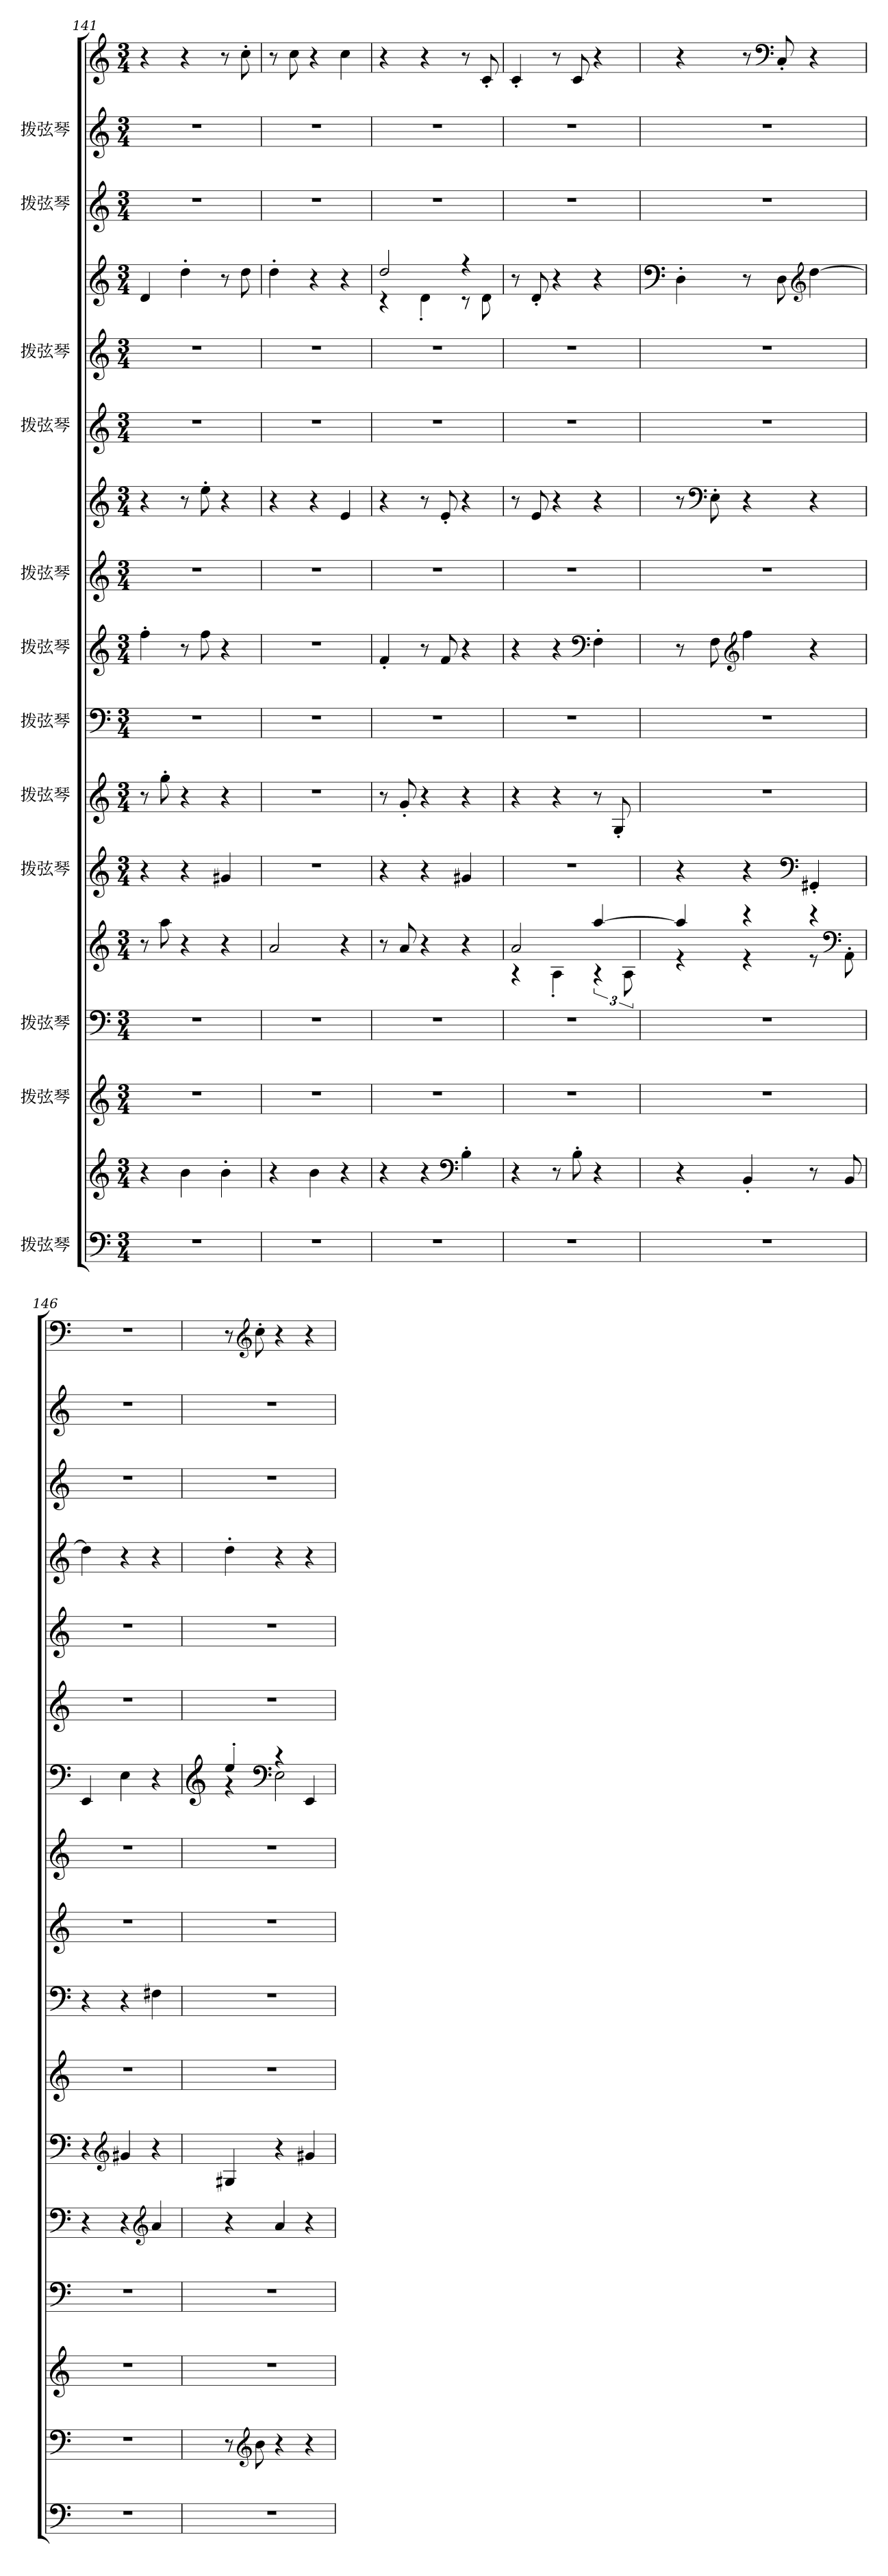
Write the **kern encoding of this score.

**kern	**kern	**kern	**kern	**kern	**kern	**kern	**kern	**kern	**kern	**kern	**kern	**kern	**kern	**kern	**kern	**kern
*part12	*part12	*part11	*part10	*part10	*part9	*part8	*part7	*part6	*part5	*part5	*part4	*part3	*part3	*part2	*part1	*part1
*staff17	*staff16	*staff15	*staff14	*staff13	*staff12	*staff11	*staff10	*staff9	*staff8	*staff7	*staff6	*staff5	*staff4	*staff3	*staff2	*staff1
*I"拨弦琴	*	*I"拨弦琴	*I"拨弦琴	*	*I"拨弦琴	*I"拨弦琴	*I"拨弦琴	*I"拨弦琴	*I"拨弦琴	*	*I"拨弦琴	*I"拨弦琴	*	*I"拨弦琴	*I"拨弦琴	*
*clefF4	*clefG2	*clefG2	*clefF4	*clefG2	*clefG2	*clefG2	*clefF4	*clefG2	*clefG2	*clefG2	*clefG2	*clefG2	*clefG2	*clefG2	*clefG2	*clefG2
*k[]	*k[]	*k[]	*k[]	*k[]	*k[]	*k[]	*k[]	*k[]	*k[]	*k[]	*k[]	*k[]	*k[]	*k[]	*k[]	*k[]
*M3/4	*M3/4	*M3/4	*M3/4	*M3/4	*M3/4	*M3/4	*M3/4	*M3/4	*M3/4	*M3/4	*M3/4	*M3/4	*M3/4	*M3/4	*M3/4	*M3/4
=141	=141	=141	=141	=141	=141	=141	=141	=141	=141	=141	=141	=141	=141	=141	=141	=141
2.r	4r	2.r	2.r	8r	4r	8r	2.r	4ff'\	2.r	4r	2.r	2.r	4d/	2.r	2.r	4r
.	.	.	.	8aa\	.	8gg'\	.	.	.	.	.	.	.	.	.	.
.	4b\	.	.	4r	4r	4r	.	8r	.	8r	.	.	4dd'\	.	.	4r
.	.	.	.	.	.	.	.	8ff\	.	8ee'\	.	.	.	.	.	.
.	4b'\	.	.	4r	4g#X/	4r	.	4r	.	4r	.	.	8r	.	.	8r
.	.	.	.	.	.	.	.	.	.	.	.	.	8dd\	.	.	8cc'\
!!LO:PB:g=z
=142	=142	=142	=142	=142	=142	=142	=142	=142	=142	=142	=142	=142	=142	=142	=142	=142
2.r	4r	2.r	2.r	2a/	2.r	2.r	2.r	2.r	2.r	4r	2.r	2.r	4dd'\	2.r	2.r	8r
.	.	.	.	.	.	.	.	.	.	.	.	.	.	.	.	8cc\
.	4b\	.	.	.	.	.	.	.	.	4r	.	.	4r	.	.	4r
.	4r	.	.	4r	.	.	.	.	.	4e/	.	.	4r	.	.	4cc\
=143	=143	=143	=143	=143	=143	=143	=143	=143	=143	=143	=143	=143	=143	=143	=143	=143
*	*	*	*	*	*	*	*	*	*	*	*	*	*^	*	*	*
2.r	4r	2.r	2.r	8r	4r	8r	2.r	4f'/	2.r	4r	2.r	2.r	2dd/	4r	2.r	2.r	4r
.	.	.	.	8a/	.	8g'/	.	.	.	.	.	.	.	.	.	.	.
.	4r	.	.	4r	4r	4r	.	8r	.	8r	.	.	.	4d'\	.	.	4r
.	.	.	.	.	.	.	.	8f/	.	8e'/	.	.	.	.	.	.	.
*	*clefF4	*	*	*	*	*	*	*	*	*	*	*	*	*	*	*	*
.	4B'\	.	.	4r	4g#X/	4r	.	4r	.	4r	.	.	4r	8r	.	.	8r
.	.	.	.	.	.	.	.	.	.	.	.	.	.	8d\	.	.	8c'/
*	*	*	*	*	*	*	*	*	*	*	*	*	*v	*v	*	*	*
=144	=144	=144	=144	=144	=144	=144	=144	=144	=144	=144	=144	=144	=144	=144	=144	=144
*	*	*	*	*^	*	*	*	*	*	*	*	*	*	*	*	*
2.r	4r	2.r	2.r	2a/	4r	2.r	4r	2.r	4r	2.r	8r	2.r	2.r	8r	2.r	2.r	4c'/
.	.	.	.	.	.	.	.	.	.	.	8e/	.	.	8d'/	.	.	.
.	8r	.	.	.	4A'\	.	4r	.	4r	.	4r	.	.	4r	.	.	8r
.	8B'\	.	.	.	.	.	.	.	.	.	.	.	.	.	.	.	8c/
*	*	*	*	*	*	*	*	*	*clefF4	*	*	*	*	*	*	*	*
.	4r	.	.	[4aa/	6r	.	8r	.	4F'\	.	4r	.	.	4r	.	.	4r
.	.	.	.	.	.	.	8G'/	.	.	.	.	.	.	.	.	.	.
.	.	.	.	.	12A\	.	.	.	.	.	.	.	.	.	.	.	.
=145	=145	=145	=145	=145	=145	=145	=145	=145	=145	=145	=145	=145	=145	=145	=145	=145	=145
*	*	*	*	*	*	*	*	*	*	*	*	*	*	*clefF4	*	*	*
2.r	4r	2.r	2.r	4aa/]	4r	4r	2.r	2.r	8r	2.r	8r	2.r	2.r	4D'\	2.r	2.r	4r
*	*	*	*	*	*	*	*	*	*	*	*clefF4	*	*	*	*	*	*
.	.	.	.	.	.	.	.	.	8F\	.	8E'\	.	.	.	.	.	.
*	*	*	*	*	*	*	*	*	*clefG2	*	*	*	*	*	*	*	*
.	4BB'/	.	.	4r	4r	4r	.	.	4ff\	.	4r	.	.	8r	.	.	8r
*	*	*	*	*	*	*	*	*	*	*	*	*	*	*	*	*	*clefF4
.	.	.	.	.	.	.	.	.	.	.	.	.	.	8D\	.	.	8C'/
*	*	*	*	*	*	*clefF4	*	*	*	*	*	*	*	*clefG2	*	*	*
.	8r	.	.	4r	8r	4GG#X'/	.	.	4r	.	4r	.	.	[4dd\	.	.	4r
*	*	*	*	*clefF4	*	*	*	*	*	*	*	*	*	*	*	*	*
.	8BB/	.	.	.	8AA'\	.	.	.	.	.	.	.	.	.	.	.	.
*	*	*	*	*v	*v	*	*	*	*	*	*	*	*	*	*	*	*
!!LO:PB:g=z
=146	=146	=146	=146	=146	=146	=146	=146	=146	=146	=146	=146	=146	=146	=146	=146	=146
2.r	2.r	2.r	2.r	4r	4r	2.r	4r	2.r	2.r	4EE/	2.r	2.r	4dd\]	2.r	2.r	2.r
*	*	*	*	*	*clefG2	*	*	*	*	*	*	*	*	*	*	*
.	.	.	.	4r	4g#X/	.	4r	.	.	4E\	.	.	4r	.	.	.
*	*	*	*	*clefG2	*	*	*	*	*	*	*	*	*	*	*	*
.	.	.	.	4a/	4r	.	4F#X\	.	.	4r	.	.	4r	.	.	.
=147	=147	=147	=147	=147	=147	=147	=147	=147	=147	=147	=147	=147	=147	=147	=147	=147
*	*	*	*	*	*	*	*	*	*	*clefG2	*	*	*	*	*	*
*	*	*	*	*	*	*	*	*	*	*^	*	*	*	*	*	*
2.r	8r	2.r	2.r	4r	4G#X/	2.r	2.r	2.r	2.r	4ee'/	4r	2.r	2.r	4dd'\	2.r	2.r	8r
*	*clefG2	*	*	*	*	*	*	*	*	*	*	*	*	*	*	*	*clefG2
.	8b\	.	.	.	.	.	.	.	.	.	.	.	.	.	.	.	8cc'\
*	*	*	*	*	*	*	*	*	*	*clefF4	*	*	*	*	*	*	*
.	4r	.	.	4a/	4r	.	.	.	.	4r	2E\	.	.	4r	.	.	4r
.	4r	.	.	4r	4g#X/	.	.	.	.	4EE/	.	.	.	4r	.	.	4r
*	*	*	*	*	*	*	*	*	*	*v	*v	*	*	*	*	*	*
=	=	=	=	=	=	=	=	=	=	=	=	=	=	=	=	=
*-	*-	*-	*-	*-	*-	*-	*-	*-	*-	*-	*-	*-	*-	*-	*-	*-
